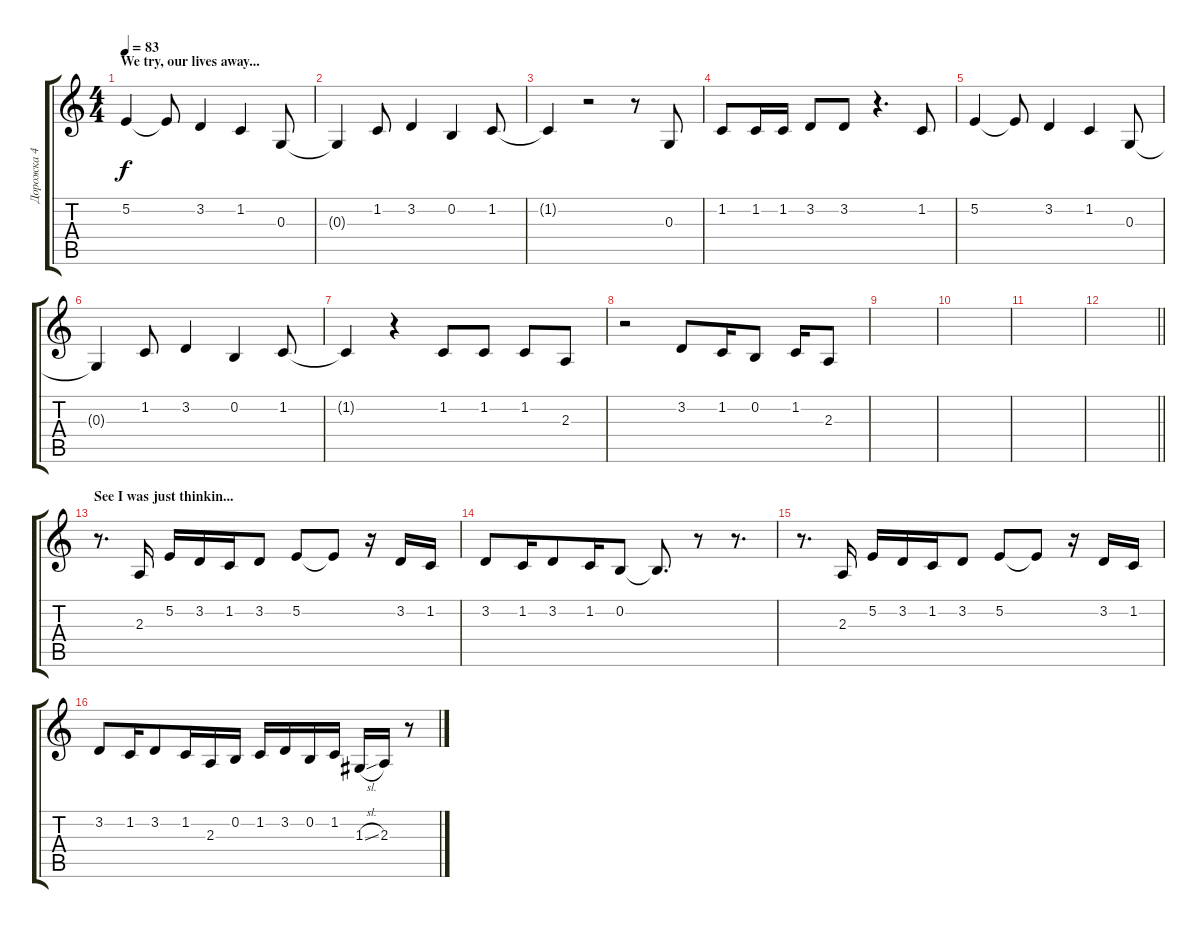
\track ("Дорожка 4" "Дорожка 4") {instrument altosax}
\staff {score tabs}
\tuning (E4 B3 G3 D3 A2 E2) {hide}
\ts (4 4)
\section ("" "We try, our lives away...")
\tempo 83
\clef g2
\ks c
5.2.4{dy f} 5.2{t}.8 3.2.4 1.2.4 0.3.8 |
0.3{t}.4 1.2.8 3.2.4 0.2.4 1.2.8 |
1.2{t}.4 r.2 r.8 0.3.8 |
1.2.8 1.2.16 1.2.16 3.2.8 3.2.8 r.4{d} 1.2.8 |
5.2.4 5.2{t}.8 3.2.4 1.2.4 0.3.8 |
0.3{t}.4 1.2.8 3.2.4 0.2.4 1.2.8 |
1.2{t}.4 r.4 1.2.8 1.2.8 1.2.8 2.3.8 |
r.2 3.2.8 1.2.16 0.2.8 1.2.16 2.3.8 |
|
|
|
\barLineRight lightlight
|
\section ("" "See I was just thinkin...")
r.8{d} 2.3.16 5.2.16 3.2.16 1.2.16 3.2.8 5.2.8 5.2{t}.8 r.16 3.2.16 1.2.16 |
3.2.8 1.2.16 3.2.8{beam merge} 1.2.16 0.2.8 0.2{t}.8{d} r.8 r.8{d} |
r.8{d} 2.3.16 5.2.16 3.2.16 1.2.16 3.2.8 5.2.8 5.2{t}.8 r.16 3.2.16 1.2.16 |
3.2.8 1.2.16 3.2.8{beam merge} 1.2.16 2.3.16 0.2.16 1.2.16 3.2.16 0.2.16 1.2.16 1.3{sl}.16 2.3.16 r.8
